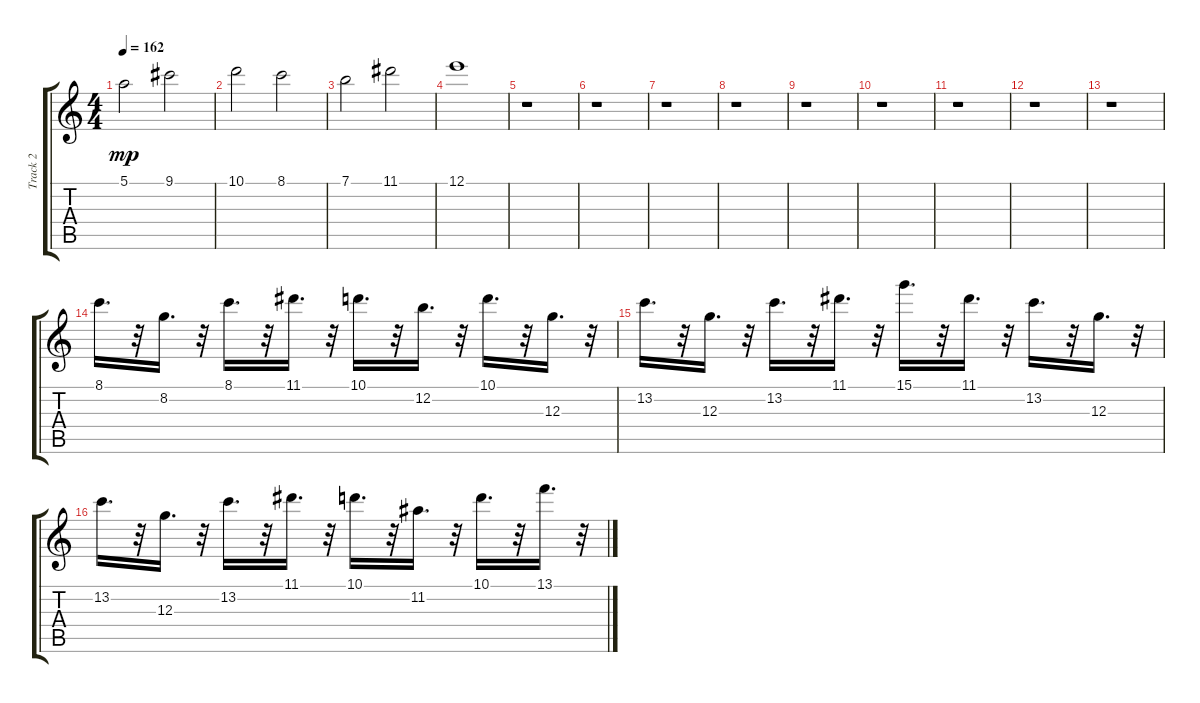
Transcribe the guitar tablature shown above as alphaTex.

\track ("Track 2" "Track 2") {instrument distortionguitar}
\staff {score tabs}
\tuning (E4 B3 G3 D3 A2 E2) {hide}
\ts (4 4)
\tempo 162
\clef g2
\ks c
5.1.2{dy mp} 9.1.2 |
10.1.2 8.1.2 |
7.1.2 11.1.2 |
12.1.1 |
r.1 |
r.1 |
r.1 |
r.1 |
r.1 |
r.1 |
r.1 |
r.1 |
r.1 |
8.1.16{d} r.32 8.2.16{d} r.32 8.1.16{d} r.32 11.1.16{d} r.32 10.1.16{d} r.32 12.2.16{d} r.32 10.1.16{d} r.32 12.3.16{d} r.32 |
13.2.16{d} r.32 12.3.16{d} r.32 13.2.16{d} r.32 11.1.16{d} r.32 15.1.16{d} r.32 11.1.16{d} r.32 13.2.16{d} r.32 12.3.16{d} r.32 |
13.2.16{d} r.32 12.3.16{d} r.32 13.2.16{d} r.32 11.1.16{d} r.32 10.1.16{d} r.32 11.2.16{d} r.32 10.1.16{d} r.32 13.1.16{d} r.32
